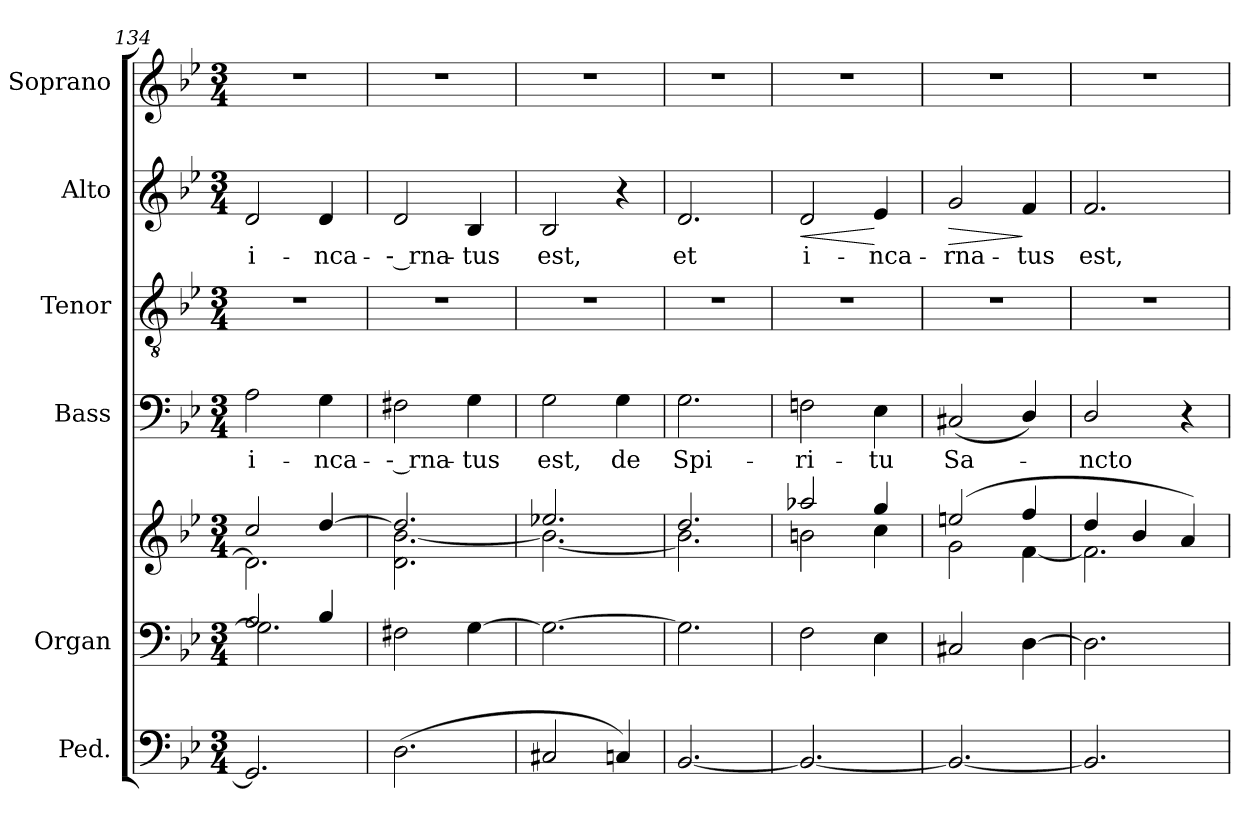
**kern	**kern	**kern	**kern	**text	**kern	**kern	**text	**dynam	**kern
*part6	*part5	*part5	*part4	*part4	*part3	*part2	*part2	*part2	*part1
*staff7	*staff6	*staff5	*staff4	*staff4	*staff3	*staff2	*staff2	*staff2	*staff1
*I"Ped.	*I"Organ	*	*I"Bass	*	*I"Tenor	*I"Alto	*	*	*I"Soprano
*	*I'Org.	*	*I'B.	*	*I'T.	*I'A.	*	*	*I'S.
*clefF4	*clefF4	*clefG2	*clefF4	*	*clefGv2	*clefG2	*	*	*clefG2
*	*	*	*	*	*ITrd7c12	*	*	*	*
*k[b-e-]	*k[b-e-]	*k[b-e-]	*k[b-e-]	*	*k[b-e-]	*k[b-e-]	*	*	*k[b-e-]
*B-:	*B-:	*B-:	*B-:	*	*B-:	*B-:	*	*	*B-:
*M3/4	*M3/4	*M3/4	*M3/4	*	*M3/4	*M3/4	*	*	*M3/4
=134	=134	=134	=134	=134	=134	=134	=134	=134	=134
*	*^	*^	*	*	*	*	*	*	*
!	!	!	!	!	!	!LO:LY:b:color=#000000	!LO:N:vis=1	!	!	!	!
!	!	!	!	!	!	!	!	!	!LO:LY:b:color=#000000	!	!LO:N:vis=1
2.GGi/]	2Ai/	2.Gi\]	2cci/	2.di\]	2Ai\	i-	2.r	2di/	i-	.	2.r
!	!	!	!	!	!	!LO:LY:b:color=#000000	!	!	!	!	!
!	!	!	!	!	!	!	!	!	!LO:LY:b:color=#000000	!	!
.	4B-i/	.	[4ddi/	.	4Gi\	-nca-	.	4di/	-nca-	.	.
*	*v	*v	*	*	*	*	*	*	*	*	*
!!LO:LB:g=z
=135	=135	=135	=135	=135	=135	=135	=135	=135	=135	=135
!	!	!	!	!	!LO:LY:b:color=#000000	!LO:N:vis=1	!	!	!	!
!	!	!	!	!	!	!	!	!LO:LY:b:color=#000000	!	!LO:N:vis=1
(2.Di\	2F#Xi\	2.ddi/]	2.di\ [2.b-i	2F#Xi\	-- rna-	2.r	2di/	-- rna-	.	2.r
!	!	!	!	!	!LO:LY:b:color=#000000	!	!	!	!	!
!	!	!	!	!	!	!	!	!LO:LY:b:color=#000000	!	!
.	[4Gi\	.	.	4Gi\	-tus	.	4B-i/	-tus	.	.
=136	=136	=136	=136	=136	=136	=136	=136	=136	=136	=136
!	!	!	!	!	!LO:LY:b:color=#000000	!LO:N:vis=1	!	!	!	!
!	!	!	!	!	!	!	!	!LO:LY:b:color=#000000	!	!LO:N:vis=1
2C#Xi/	2.Gi\_	2.ee-Xi/	2.b-i\_	2Gi\	est,	2.r	2B-i/	est,	.	2.r
!	!	!	!	!	!LO:LY:b:color=#000000	!	!	!	!	!
4Cni/)	.	.	.	4Gi\	de	.	4r	.	.	.
=137	=137	=137	=137	=137	=137	=137	=137	=137	=137	=137
!	!	!	!	!	!LO:LY:b:color=#000000	!LO:N:vis=1	!	!	!	!
!	!	!	!	!	!	!	!	!LO:LY:b:color=#000000	!	!LO:N:vis=1
[2.BB-i/	2.Gi\]	2.ddi/	2.b-i\]	2.Gi\	Spi-	2.r	2.di/	et	.	2.r
=138	=138	=138	=138	=138	=138	=138	=138	=138	=138	=138
!	!	!	!	!	!LO:LY:b:color=#000000	!LO:N:vis=1	!	!	!	!
!	!	!	!	!	!	!	!	!LO:LY:b:color=#000000	!LO:HP:b	!LO:N:vis=1
2.BB-i/_	2Fi\	2aa-Xi/	2bni\	2Fni\	-ri-	2.r	2di/	i-	<	2.r
!	!	!	!	!	!LO:LY:b:color=#000000	!	!	!	!	!
!	!	!	!	!	!	!	!	!LO:LY:b:color=#000000	!	!
.	4E-i\	4ggi/	4cci\	4E-i\	-tu	.	4e-i/	-nca-	[	.
=139	=139	=139	=139	=139	=139	=139	=139	=139	=139	=139
!	!	!	!	!	!LO:LY:b:color=#000000	!LO:N:vis=1	!	!	!	!
!	!	!	!	!	!	!	!	!LO:LY:b:color=#000000	!LO:HP:b	!LO:N:vis=1
2.BB-i/_	2C#Xi/	(2eeni/	2gi\	(2C#Xi/	Sa-	2.r	2gi/	-rna-	>	2.r
!	!	!	!	!	!	!	!	!LO:LY:b:color=#000000	!	!
.	[4Di\	4ffi/	[4fi\	4Di/)	.	.	4fi/	-tus	]	.
=140	=140	=140	=140	=140	=140	=140	=140	=140	=140	=140
!	!	!	!	!	!LO:LY:b:color=#000000	!LO:N:vis=1	!	!	!	!
!	!	!	!	!	!	!	!	!LO:LY:b:color=#000000	!	!LO:N:vis=1
2.BB-i/]	2.Di\]	4ddi/	2.fi\]	2Di/	-ncto	2.r	2.fi/	est,	.	2.r
.	.	4b-i/	.	.	.	.	.	.	.	.
.	.	4ai/)	.	4r	.	.	.	.	.	.
*	*	*v	*v	*	*	*	*	*	*	*
=	=	=	=	=	=	=	=	=	=
*-	*-	*-	*-	*-	*-	*-	*-	*-	*-
